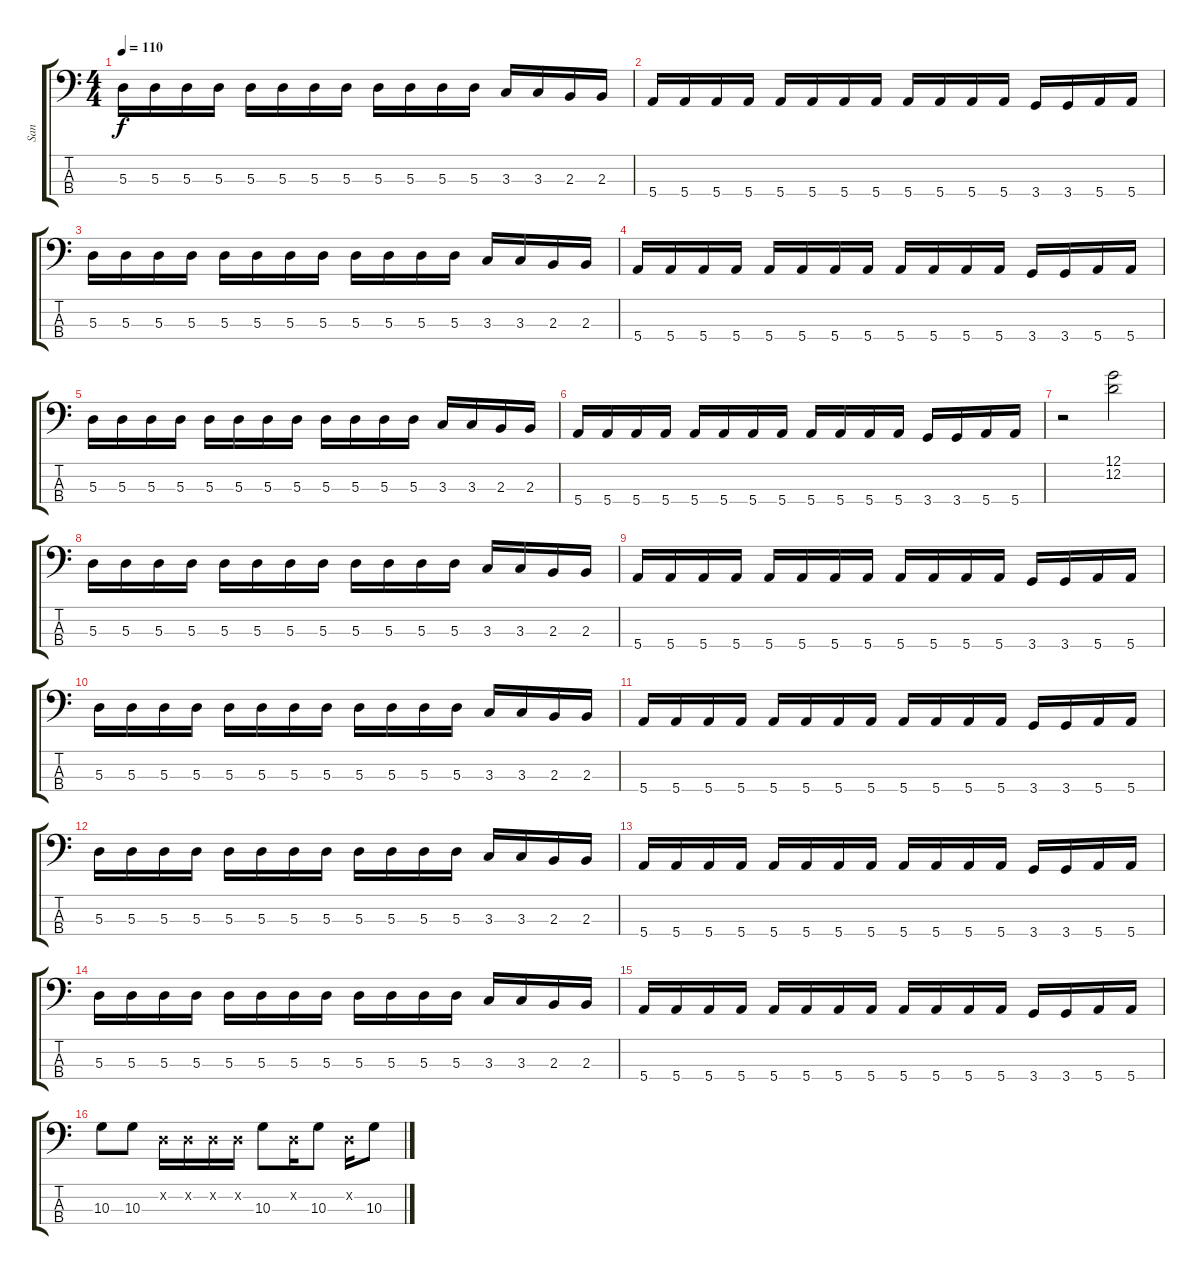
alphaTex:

\track ("San" "San") {instrument electricbasspick}
\staff {score tabs}
\tuning (G2 D2 A1 E1) {hide}
\ts (4 4)
\tempo 110
\clef f4
\ks c
5.3.16{dy f} 5.3.16 5.3.16 5.3.16 5.3.16 5.3.16 5.3.16 5.3.16 5.3.16 5.3.16 5.3.16 5.3.16 3.3.16 3.3.16 2.3.16 2.3.16 |
5.4.16 5.4.16 5.4.16 5.4.16 5.4.16 5.4.16 5.4.16 5.4.16 5.4.16 5.4.16 5.4.16 5.4.16 3.4.16 3.4.16 5.4.16 5.4.16 |
5.3.16 5.3.16 5.3.16 5.3.16 5.3.16 5.3.16 5.3.16 5.3.16 5.3.16 5.3.16 5.3.16 5.3.16 3.3.16 3.3.16 2.3.16 2.3.16 |
5.4.16 5.4.16 5.4.16 5.4.16 5.4.16 5.4.16 5.4.16 5.4.16 5.4.16 5.4.16 5.4.16 5.4.16 3.4.16 3.4.16 5.4.16 5.4.16 |
5.3.16 5.3.16 5.3.16 5.3.16 5.3.16 5.3.16 5.3.16 5.3.16 5.3.16 5.3.16 5.3.16 5.3.16 3.3.16 3.3.16 2.3.16 2.3.16 |
5.4.16 5.4.16 5.4.16 5.4.16 5.4.16 5.4.16 5.4.16 5.4.16 5.4.16 5.4.16 5.4.16 5.4.16 3.4.16 3.4.16 5.4.16 5.4.16 |
r.2 (12.1 12.2).2 |
5.3.16 5.3.16 5.3.16 5.3.16 5.3.16 5.3.16 5.3.16 5.3.16 5.3.16 5.3.16 5.3.16 5.3.16 3.3.16 3.3.16 2.3.16 2.3.16 |
5.4.16 5.4.16 5.4.16 5.4.16 5.4.16 5.4.16 5.4.16 5.4.16 5.4.16 5.4.16 5.4.16 5.4.16 3.4.16 3.4.16 5.4.16 5.4.16 |
5.3.16 5.3.16 5.3.16 5.3.16 5.3.16 5.3.16 5.3.16 5.3.16 5.3.16 5.3.16 5.3.16 5.3.16 3.3.16 3.3.16 2.3.16 2.3.16 |
5.4.16 5.4.16 5.4.16 5.4.16 5.4.16 5.4.16 5.4.16 5.4.16 5.4.16 5.4.16 5.4.16 5.4.16 3.4.16 3.4.16 5.4.16 5.4.16 |
5.3.16 5.3.16 5.3.16 5.3.16 5.3.16 5.3.16 5.3.16 5.3.16 5.3.16 5.3.16 5.3.16 5.3.16 3.3.16 3.3.16 2.3.16 2.3.16 |
5.4.16 5.4.16 5.4.16 5.4.16 5.4.16 5.4.16 5.4.16 5.4.16 5.4.16 5.4.16 5.4.16 5.4.16 3.4.16 3.4.16 5.4.16 5.4.16 |
5.3.16 5.3.16 5.3.16 5.3.16 5.3.16 5.3.16 5.3.16 5.3.16 5.3.16 5.3.16 5.3.16 5.3.16 3.3.16 3.3.16 2.3.16 2.3.16 |
5.4.16 5.4.16 5.4.16 5.4.16 5.4.16 5.4.16 5.4.16 5.4.16 5.4.16 5.4.16 5.4.16 5.4.16 3.4.16 3.4.16 5.4.16 5.4.16 |
10.3.8 10.3.8 0.2{x}.16 0.2{x}.16 0.2{x}.16 0.2{x}.16 10.3.8 0.2{x}.16 10.3.8 0.2{x}.16 10.3.8
